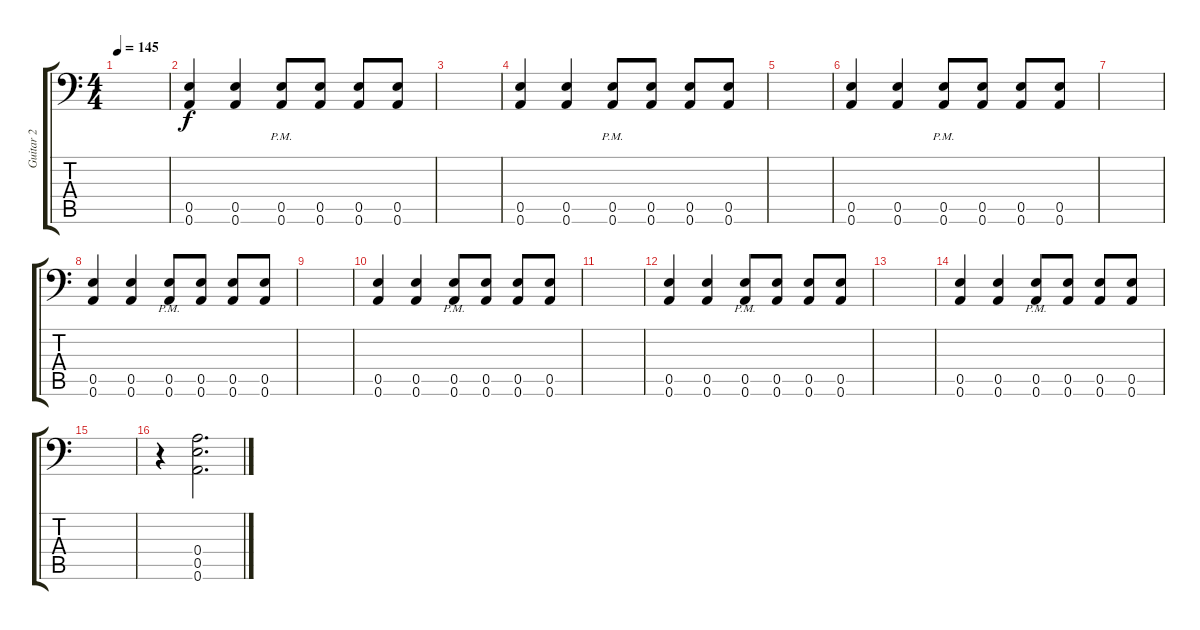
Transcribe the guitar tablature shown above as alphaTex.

\track ("Guitar 2" "Guitar 2") {instrument distortionguitar}
\staff {score tabs}
\tuning (B3 Gb3 D3 A2 E2 A1) {hide}
\ts (4 4)
\tempo 145
\clef f4
\ks c
|
(0.5 0.6).4 (0.5 0.6).4 (0.5{pm} 0.6{pm}).8 (0.5 0.6).8 (0.5 0.6).8 (0.5 0.6).8 |
|
(0.5 0.6).4 (0.5 0.6).4 (0.5{pm} 0.6{pm}).8 (0.5 0.6).8 (0.5 0.6).8 (0.5 0.6).8 |
|
(0.5 0.6).4 (0.5 0.6).4 (0.5{pm} 0.6{pm}).8 (0.5 0.6).8 (0.5 0.6).8 (0.5 0.6).8 |
|
(0.5 0.6).4 (0.5 0.6).4 (0.5{pm} 0.6{pm}).8 (0.5 0.6).8 (0.5 0.6).8 (0.5 0.6).8 |
|
(0.5 0.6).4 (0.5 0.6).4 (0.5{pm} 0.6{pm}).8 (0.5 0.6).8 (0.5 0.6).8 (0.5 0.6).8 |
|
(0.5 0.6).4 (0.5 0.6).4 (0.5{pm} 0.6{pm}).8 (0.5 0.6).8 (0.5 0.6).8 (0.5 0.6).8 |
|
(0.5 0.6).4 (0.5 0.6).4 (0.5{pm} 0.6{pm}).8 (0.5 0.6).8 (0.5 0.6).8 (0.5 0.6).8 |
|
r.4 (0.4 0.5 0.6).2{d}
